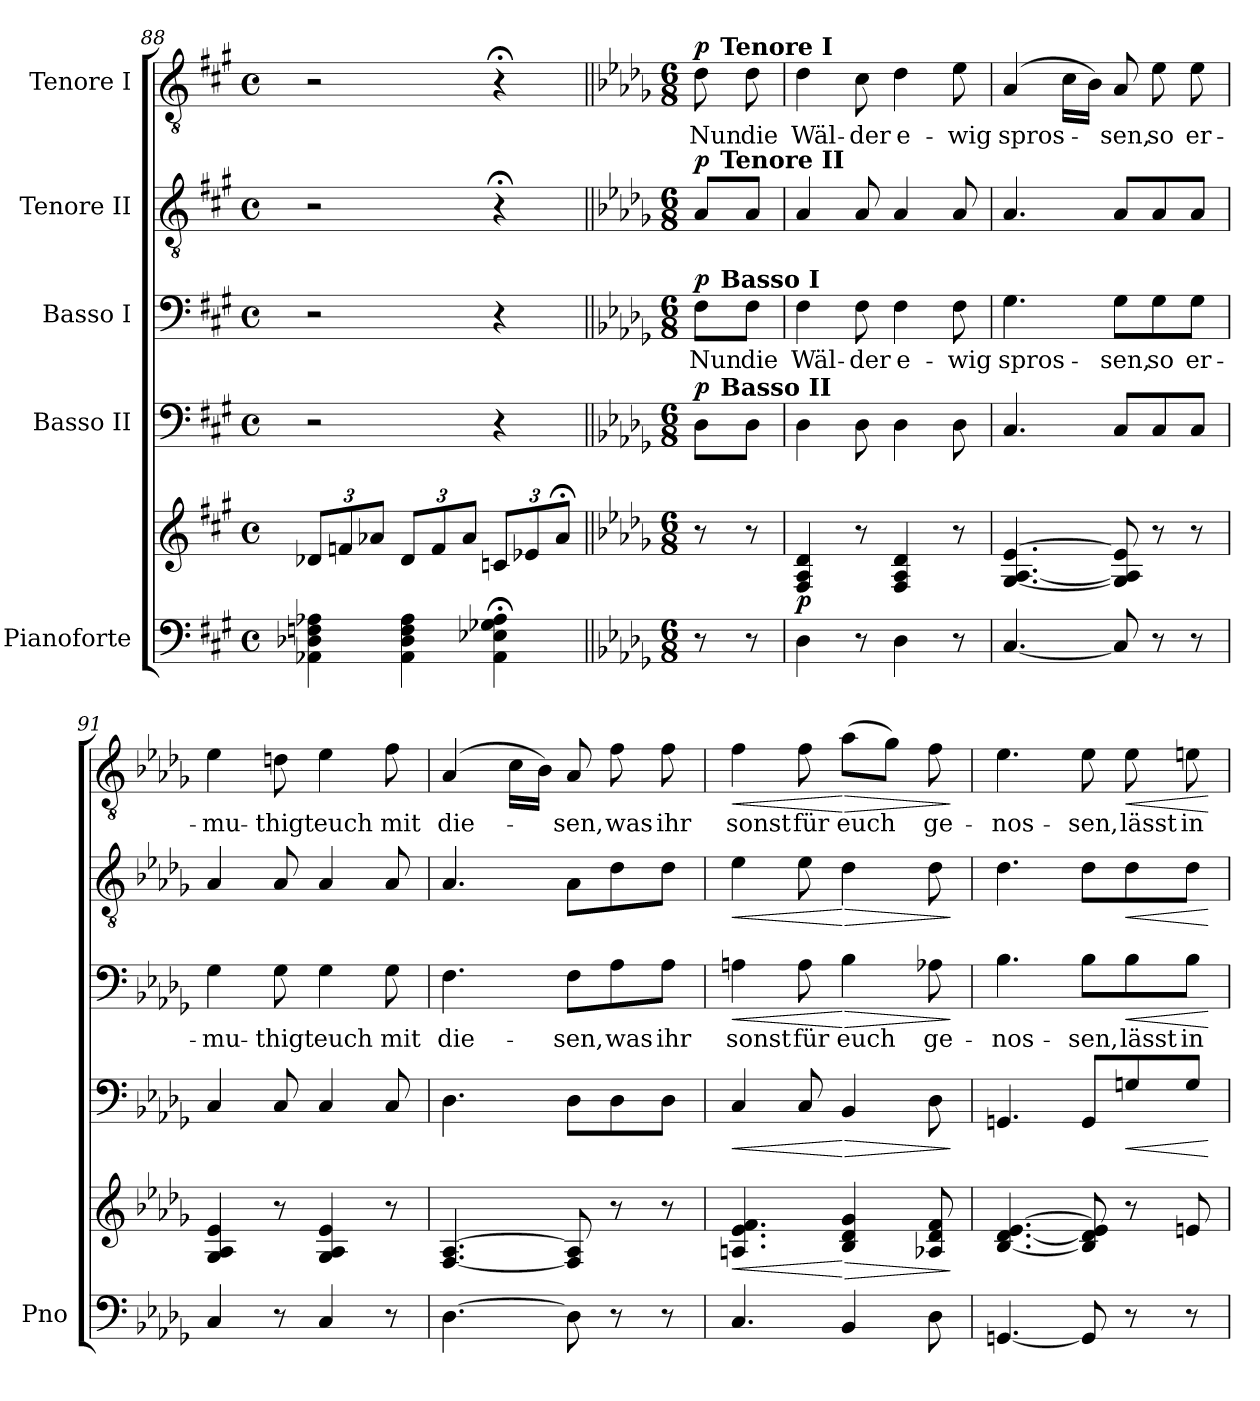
**kern	**kern	**dynam	**kern	**dynam	**kern	**text	**dynam	**kern	**dynam	**kern	**text	**dynam
*part5	*part5	*part5	*part4	*part4	*part3	*part3	*part3	*part2	*part2	*part1	*part1	*part1
*staff6	*staff5	*staff5/6	*staff4	*staff4	*staff3	*staff3	*staff3	*staff2	*staff2	*staff1	*staff1	*staff1
*I"Pianoforte	*	*	*I"Basso II	*	*I"Basso I	*	*	*I"Tenore II	*	*I"Tenore I	*	*
*I'Pno	*	*	*	*	*	*	*	*	*	*	*	*
*clefF4	*clefG2	*	*clefF4	*	*clefF4	*	*	*clefGv2	*	*clefGv2	*	*
*k[f#c#g#]	*k[f#c#g#]	*	*k[f#c#g#]	*	*k[f#c#g#]	*	*	*k[f#c#g#]	*	*k[f#c#g#]	*	*
*M4/4	*M4/4	*	*M4/4	*	*M4/4	*	*	*M4/4	*	*M4/4	*	*
*met(c)	*met(c)	*	*met(c)	*	*met(c)	*	*	*met(c)	*	*met(c)	*	*
*	*Xbrackettup	*	*	*	*	*	*	*	*	*	*	*
=88	=88	=88	=88	=88	=88	=88	=88	=88	=88	=88	=88	=88
4AA-X\ 4D-X\ 4Fn\ 4A-X\	12d-X/L	.	2r	.	2r	.	.	2r	.	2r	.	.
.	12fn/	.	.	.	.	.	.	.	.	.	.	.
.	12a-X/J	.	.	.	.	.	.	.	.	.	.	.
4AA-\ 4D-\ 4F\ 4A-\	12d-/L	.	.	.	.	.	.	.	.	.	.	.
.	12f/	.	.	.	.	.	.	.	.	.	.	.
.	12a-/J	.	.	.	.	.	.	.	.	.	.	.
4AA-\;< 4E-X\;< 4G-X\;< 4A-\;<	12cn/L	.	4r	.	4r	.	.	4r;<	.	4r;<	.	.
.	12e-X/	.	.	.	.	.	.	.	.	.	.	.
.	12a-;</J	.	.	.	.	.	.	.	.	.	.	.
!!LO:PB:g=z
=88X2||	=88X2||	=88X2||	=88X2||	=88X2||	=88X2||	=88X2||	=88X2||	=88X2||	=88X2||	=88X2||	=88X2||	=88X2||
*k[b-e-a-d-g-]	*k[b-e-a-d-g-]	*	*k[b-e-a-d-g-]	*	*k[b-e-a-d-g-]	*	*	*k[b-e-a-d-g-]	*	*k[b-e-a-d-g-]	*	*
*M6/8	*M6/8	*	*M6/8	*	*M6/8	*	*	*M6/8	*	*M6/8	*	*
!	!	!	!	!	!	!	!	!	!	!LO:TX:a:B:t=Allegro moderato	!	!
!	!	!	!	!LO:DY:a	!	!LO:LY:b	!LO:DY:a	!	!LO:DY:a	!	!LO:LY:b	!LO:DY:a
*	*	*	*^	*	*^	*	*	*^	*	*^	*	*
8r	8r	.	8D-\L	16ryy	p	8F\L	16ryy	Nun	p	8A-/L	16ryy	p	8d-\	16ryy	Nun	p
!	!	!	!	!	!	!	!	!	!	!	!	!	!	!LO:TX:a:B:t=Tenore I	!	!
!	!	!	!	!	!	!	!	!	!	!	!LO:TX:a:B:t=Tenore II	!	!	!	!	!
!	!	!	!	!	!	!	!LO:TX:a:B:t=Basso I	!	!	!	!	!	!	!	!	!
!	!	!	!	!LO:TX:a:B:t=Basso II	!	!	!	!	!	!	!	!	!	!	!	!
.	.	.	.	8.ryy	.	.	8.ryy	.	.	.	8.ryy	.	.	8.ryy	.	.
!	!	!	!	!	!	!	!	!LO:LY:b	!	!	!	!	!	!	!LO:LY:b	!
8r	8r	.	8D-\J	.	.	8F\J	.	die	.	8A-/J	.	.	8d-\	.	die	.
=89	=89	=89	=89	=89	=89	=89	=89	=89	=89	=89	=89	=89	=89	=89	=89	=89
!	!	!LO:DY:b	!	!	!	!	!	!LO:LY:b	!	!	!	!	!	!	!LO:LY:b	!
*	*	*	*v	*v	*	*	*	*	*	*v	*v	*	*v	*v	*	*
*	*	*	*	*	*v	*v	*	*	*	*	*	*	*
4D-\	4F/ 4A-/ 4d-/	p	4D-\	.	4F\	Wäl-	.	4A-/	.	4d-\	Wäl-	.
!	!	!	!	!	!	!LO:LY:b	!	!	!	!	!LO:LY:b	!
8r	8r	.	8D-\	.	8F\	-der	.	8A-/	.	8c\	-der	.
!	!	!	!	!	!	!LO:LY:b	!	!	!	!	!LO:LY:b	!
4D-\	4F/ 4A-/ 4d-/	.	4D-\	.	4F\	e-	.	4A-/	.	4d-\	e-	.
!	!	!	!	!	!	!LO:LY:b	!	!	!	!	!LO:LY:b	!
8r	8r	.	8D-\	.	8F\	-wig	.	8A-/	.	8e-\	-wig	.
=90	=90	=90	=90	=90	=90	=90	=90	=90	=90	=90	=90	=90
!	!	!	!	!	!	!LO:LY:b	!	!	!	!	!LO:LY:b	!
[4.C/	[4.G-/ [4.A-/ [4.e-/	.	4.C/	.	4.G-\	spros-	.	4.A-/	.	(4A-/	spros-	.
.	.	.	.	.	.	.	.	.	.	16c\LL	.	.
.	.	.	.	.	.	.	.	.	.	16B-\JJ)	.	.
!	!	!	!	!	!	!LO:LY:b	!	!	!	!	!LO:LY:b	!
8C/]	8G-/] 8A-/] 8e-/]	.	8C/L	.	8G-\L	-sen,	.	8A-/L	.	8A-/	-sen,	.
!	!	!	!	!	!	!LO:LY:b	!	!	!	!	!LO:LY:b	!
8r	8r	.	8C/	.	8G-\	so	.	8A-/	.	8e-\	so	.
!	!	!	!	!	!	!LO:LY:b	!	!	!	!	!LO:LY:b	!
8r	8r	.	8C/J	.	8G-\J	er-	.	8A-/J	.	8e-\	er-	.
=91	=91	=91	=91	=91	=91	=91	=91	=91	=91	=91	=91	=91
!	!	!	!	!	!	!LO:LY:b	!	!	!	!	!LO:LY:b	!
4C/	4G-/ 4A-/ 4e-/	.	4C/	.	4G-\	-mu-	.	4A-/	.	4e-\	-mu-	.
!	!	!	!	!	!	!LO:LY:b	!	!	!	!	!LO:LY:b	!
8r	8r	.	8C/	.	8G-\	-thigt	.	8A-/	.	8dn\	-thigt	.
!	!	!	!	!	!	!LO:LY:b	!	!	!	!	!LO:LY:b	!
4C/	4G-/ 4A-/ 4e-/	.	4C/	.	4G-\	euch	.	4A-/	.	4e-\	euch	.
!	!	!	!	!	!	!LO:LY:b	!	!	!	!	!LO:LY:b	!
8r	8r	.	8C/	.	8G-\	mit	.	8A-/	.	8f\	mit	.
=92	=92	=92	=92	=92	=92	=92	=92	=92	=92	=92	=92	=92
!	!	!	!	!	!	!LO:LY:b	!	!	!	!	!LO:LY:b	!
[4.D-\	[4.F/ [4.A-/	.	4.D-\	.	4.F\	die-	.	4.A-/	.	(4A-/	die-	.
.	.	.	.	.	.	.	.	.	.	16c\LL	.	.
.	.	.	.	.	.	.	.	.	.	16B-\JJ)	.	.
!	!	!	!	!	!	!LO:LY:b	!	!	!	!	!LO:LY:b	!
8D-\]	8F/] 8A-/]	.	8D-\L	.	8F\L	-sen,	.	8A-\L	.	8A-/	-sen,	.
!	!	!	!	!	!	!LO:LY:b	!	!	!	!	!LO:LY:b	!
8r	8r	.	8D-\	.	8A-\	was	.	8d-\	.	8f\	was	.
!	!	!	!	!	!	!LO:LY:b	!	!	!	!	!LO:LY:b	!
8r	8r	.	8D-\J	.	8A-\J	ihr	.	8d-\J	.	8f\	ihr	.
=93	=93	=93	=93	=93	=93	=93	=93	=93	=93	=93	=93	=93
!	!	!LO:HP:b	!	!LO:HP:b	!	!LO:LY:b	!LO:HP:b	!	!LO:HP:b	!	!LO:LY:b	!LO:HP:b
4.C/	4.An/ 4.e-/ 4.f/	<	4C/	<	4An\	sonst	<	4e-\	<	4f\	sonst	<
!	!	!	!	!	!	!LO:LY:b	!	!	!	!	!LO:LY:b	!
.	.	.	8C/	.	8A\	für	.	8e-\	.	8f\	für	.
!	!	!LO:HP:n=1:b	!	!LO:HP:n=1:b	!	!LO:LY:b	!LO:HP:n=1:b	!	!LO:HP:n=1:b	!	!LO:LY:b	!LO:HP:n=1:b
4BB-/	4B-/ 4d-/ 4g-/	[ >	4BB-/	[ >	4B-\	euch	[ >	4d-\	[ >	(8a-\L	euch	[ >
.	.	.	.	.	.	.	.	.	.	8g-\J)	.	.
!	!	!	!	!	!	!LO:LY:b	!	!	!	!	!LO:LY:b	!
8D-\	8A-X/ 8d-/ 8f/	.	8D-\	.	8A-X\	ge-	.	8d-\	.	8f\	ge-	.
.	.	]	.	]	.	.	]	.	]	.	.	]
=94	=94	=94	=94	=94	=94	=94	=94	=94	=94	=94	=94	=94
!	!	!	!	!	!	!LO:LY:b	!	!	!	!	!LO:LY:b	!
[4.GGn/	[4.B-/ [4.d-/ [4.e-/	.	4.GGn/	.	4.B-\	-nos-	.	4.d-\	.	4.e-\	-nos-	.
!	!	!	!	!	!	!LO:LY:b	!	!	!	!	!LO:LY:b	!
8GG/]	8B-/] 8d-/] 8e-/]	.	8GG/L	.	8B-\L	-sen,	.	8d-\L	.	8e-\	-sen,	.
!	!	!	!	!LO:HP:b	!	!LO:LY:b	!LO:HP:b	!	!LO:HP:b	!	!LO:LY:b	!LO:HP:b
8r	8r	.	8Gn/	<	8B-\	lässt	<	8d-\	<	8e-\	lässt	<
!	!	!	!	!	!	!LO:LY:b	!	!	!	!	!LO:LY:b	!
8r	8en/	.	8G/J	.	8B-\J	in	.	8d-\J	.	8en\	in	.
.	.	.	.	[	.	.	[	.	[	.	.	[
=	=	=	=	=	=	=	=	=	=	=	=	=
*-	*-	*-	*-	*-	*-	*-	*-	*-	*-	*-	*-	*-
